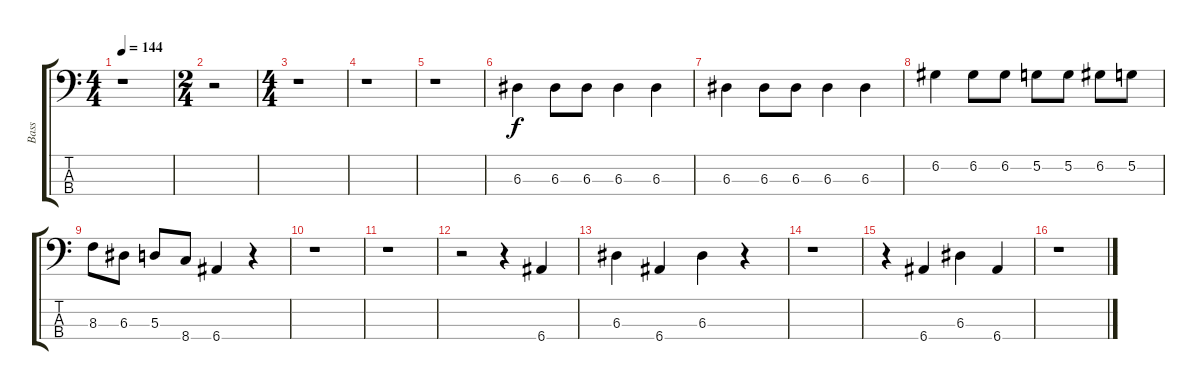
\track ("Bass" "Bass") {instrument electricbasspick}
\staff {score tabs}
\tuning (G2 D2 A1 E1) {hide}
\ts (4 4)
\tempo 144
\clef f4
\ks c
r.1{dy f} |
\ts (2 4)
r.2 |
\ts (4 4)
r.1 |
r.1 |
r.1 |
6.3.4 6.3.8 6.3.8 6.3.4 6.3.4 |
6.3.4 6.3.8 6.3.8 6.3.4 6.3.4 |
6.2.4 6.2.8 6.2.8 5.2.8 5.2.8 6.2.8 5.2.8 |
8.3.8 6.3.8 5.3.8 8.4.8 6.4.4 r.4 |
r.1 |
r.1 |
r.2 r.4 6.4.4 |
6.3.4 6.4.4 6.3.4 r.4 |
r.1 |
r.4 6.4.4 6.3.4 6.4.4 |
r.1
